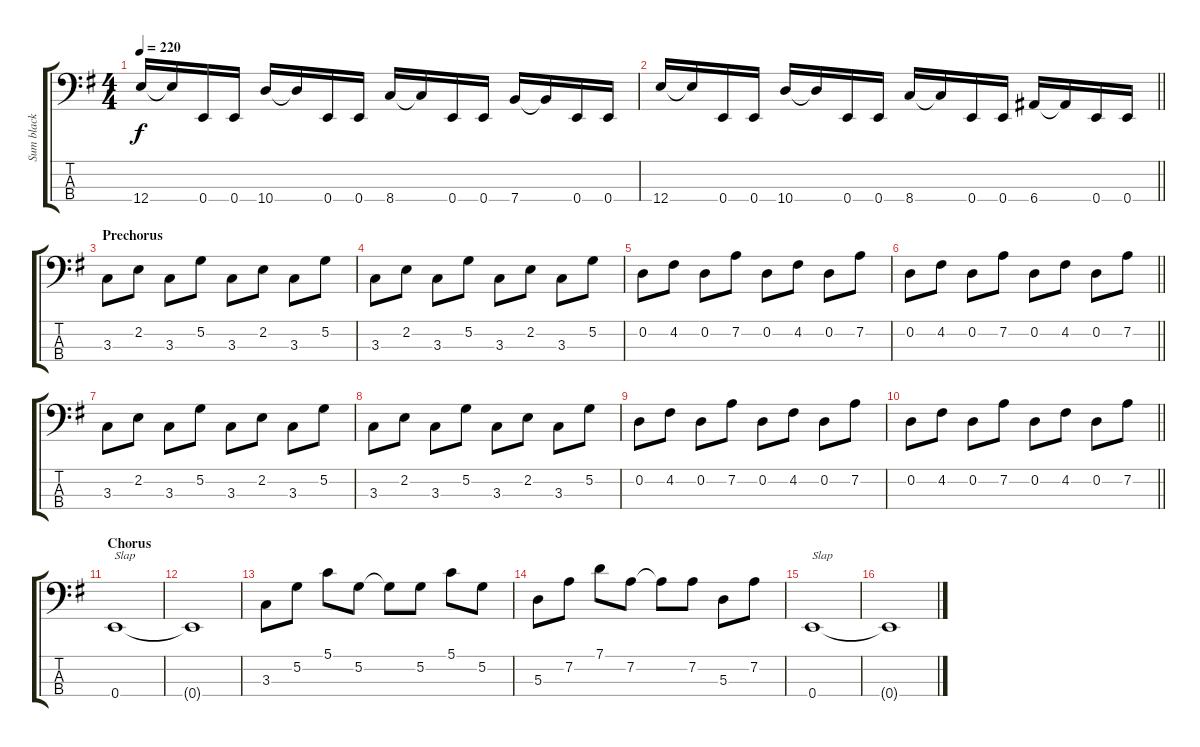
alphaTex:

\track ("Sum black guy we pull off the street" "Sum black ") {instrument electricbassfinger}
\staff {score tabs}
\tuning (G2 D2 A1 E1) {hide}
\ts (4 4)
\tempo 220
\clef f4
\ks g
12.4.16{dy f} 12.4{t}.16 0.4.16 0.4.16 10.4.16 10.4{t}.16 0.4.16 0.4.16 8.4.16 8.4{t}.16 0.4.16 0.4.16 7.4.16 7.4{t}.16 0.4.16 0.4.16 |
\barLineRight lightlight
12.4.16 12.4{t}.16 0.4.16 0.4.16 10.4.16 10.4{t}.16 0.4.16 0.4.16 8.4.16 8.4{t}.16 0.4.16 0.4.16 6.4.16 6.4{t}.16 0.4.16 0.4.16 |
\section ("" "Prechorus")
3.3.8 2.2.8 3.3.8 5.2.8 3.3.8 2.2.8 3.3.8 5.2.8 |
3.3.8 2.2.8 3.3.8 5.2.8 3.3.8 2.2.8 3.3.8 5.2.8 |
0.2.8 4.2.8 0.2.8 7.2.8 0.2.8 4.2.8 0.2.8 7.2.8 |
\barLineRight lightlight
0.2.8 4.2.8 0.2.8 7.2.8 0.2.8 4.2.8 0.2.8 7.2.8 |
3.3.8 2.2.8 3.3.8 5.2.8 3.3.8 2.2.8 3.3.8 5.2.8 |
3.3.8 2.2.8 3.3.8 5.2.8 3.3.8 2.2.8 3.3.8 5.2.8 |
0.2.8 4.2.8 0.2.8 7.2.8 0.2.8 4.2.8 0.2.8 7.2.8 |
\barLineRight lightlight
0.2.8 4.2.8 0.2.8 7.2.8 0.2.8 4.2.8 0.2.8 7.2.8 |
\section ("" "Chorus")
0.4.1{txt "Slap"} |
0.4{t}.1 |
3.3.8 5.2.8 5.1.8 5.2.8 5.2{t}.8 5.2.8 5.1.8 5.2.8 |
5.3.8 7.2.8 7.1.8 7.2.8 7.2{t}.8 7.2.8 5.3.8 7.2.8 |
0.4.1{txt "Slap"} |
0.4{t}.1
